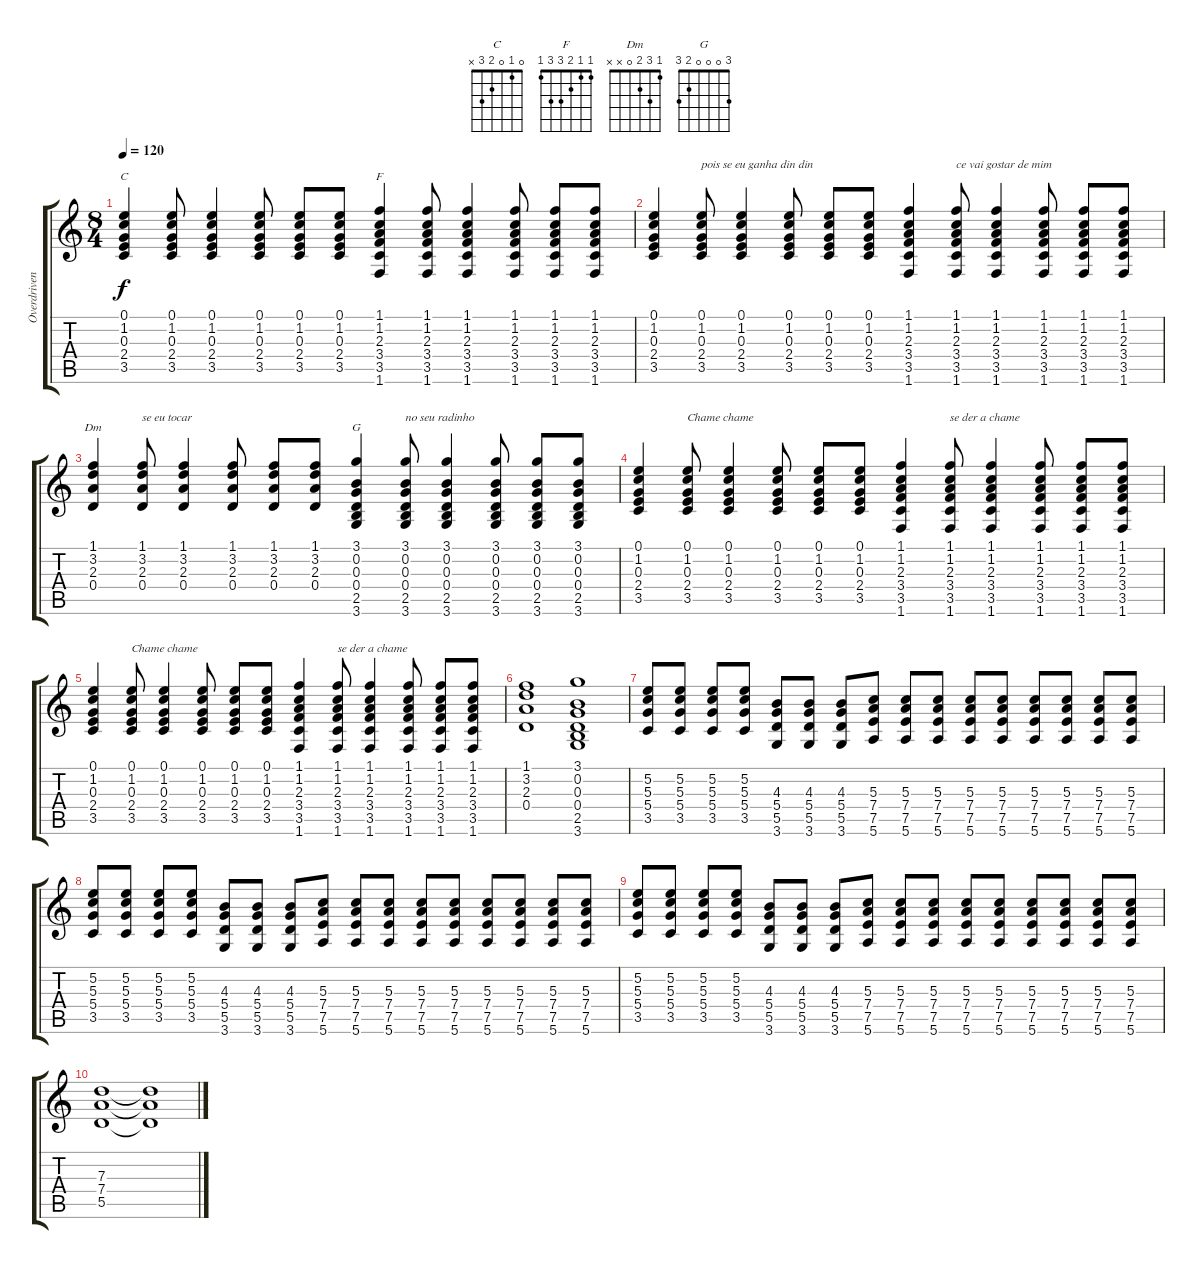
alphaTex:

\track ("Overdriven 1" "Overdriven") {instrument overdrivenguitar}
\staff {score tabs}
\tuning (E4 B3 G3 D3 A2 E2) {hide}
\chord ("C" 0 1 0 2 3 x)
\chord ("F" 1 1 2 3 3 1)
\chord ("Dm" 1 3 2 0 x x)
\chord ("G" 3 0 0 0 2 3)
\ts (8 4)
\tempo 120
\clef g2
\ks c
(0.1 1.2 0.3 2.4 3.5).4{ch "C" dy f} (0.1 1.2 0.3 2.4 3.5).8{txt ""} (0.1 1.2 0.3 2.4 3.5).4 (0.1 1.2 0.3 2.4 3.5).8 (0.1 1.2 0.3 2.4 3.5).8 (0.1 1.2 0.3 2.4 3.5).8 (1.1 1.2 2.3 3.4 3.5 1.6).4{ch "F"} (1.1 1.2 2.3 3.4 3.5 1.6).8{txt ""} (1.1 1.2 2.3 3.4 3.5 1.6).4 (1.1 1.2 2.3 3.4 3.5 1.6).8 (1.1 1.2 2.3 3.4 3.5 1.6).8 (1.1 1.2 2.3 3.4 3.5 1.6).8 |
(0.1 1.2 0.3 2.4 3.5).4 (0.1 1.2 0.3 2.4 3.5).8{txt "pois se eu ganha din din"} (0.1 1.2 0.3 2.4 3.5).4 (0.1 1.2 0.3 2.4 3.5).8 (0.1 1.2 0.3 2.4 3.5).8 (0.1 1.2 0.3 2.4 3.5).8 (1.1 1.2 2.3 3.4 3.5 1.6).4 (1.1 1.2 2.3 3.4 3.5 1.6).8{txt "ce vai gostar de mim"} (1.1 1.2 2.3 3.4 3.5 1.6).4 (1.1 1.2 2.3 3.4 3.5 1.6).8 (1.1 1.2 2.3 3.4 3.5 1.6).8 (1.1 1.2 2.3 3.4 3.5 1.6).8 |
(1.1 3.2 2.3 0.4).4{ch "Dm"} (1.1 3.2 2.3 0.4).8{txt "se eu tocar "} (1.1 3.2 2.3 0.4).4 (1.1 3.2 2.3 0.4).8 (1.1 3.2 2.3 0.4).8 (1.1 3.2 2.3 0.4).8 (3.1 0.2 0.3 0.4 2.5 3.6).4{ch "G"} (3.1 0.2 0.3 0.4 2.5 3.6).8{txt "no seu radinho"} (3.1 0.2 0.3 0.4 2.5 3.6).4 (3.1 0.2 0.3 0.4 2.5 3.6).8 (3.1 0.2 0.3 0.4 2.5 3.6).8 (3.1 0.2 0.3 0.4 2.5 3.6).8 |
(0.1 1.2 0.3 2.4 3.5).4 (0.1 1.2 0.3 2.4 3.5).8{txt "Chame chame"} (0.1 1.2 0.3 2.4 3.5).4 (0.1 1.2 0.3 2.4 3.5).8 (0.1 1.2 0.3 2.4 3.5).8 (0.1 1.2 0.3 2.4 3.5).8 (1.1 1.2 2.3 3.4 3.5 1.6).4 (1.1 1.2 2.3 3.4 3.5 1.6).8{txt "se der a chame "} (1.1 1.2 2.3 3.4 3.5 1.6).4 (1.1 1.2 2.3 3.4 3.5 1.6).8 (1.1 1.2 2.3 3.4 3.5 1.6).8 (1.1 1.2 2.3 3.4 3.5 1.6).8 |
(0.1 1.2 0.3 2.4 3.5).4 (0.1 1.2 0.3 2.4 3.5).8{txt "Chame chame"} (0.1 1.2 0.3 2.4 3.5).4 (0.1 1.2 0.3 2.4 3.5).8 (0.1 1.2 0.3 2.4 3.5).8 (0.1 1.2 0.3 2.4 3.5).8 (1.1 1.2 2.3 3.4 3.5 1.6).4 (1.1 1.2 2.3 3.4 3.5 1.6).8{txt "se der a chame "} (1.1 1.2 2.3 3.4 3.5 1.6).4 (1.1 1.2 2.3 3.4 3.5 1.6).8 (1.1 1.2 2.3 3.4 3.5 1.6).8 (1.1 1.2 2.3 3.4 3.5 1.6).8 |
(1.1 3.2 2.3 0.4).1 (3.1 0.2 0.3 0.4 2.5 3.6).1 |
(5.2 5.3 5.4 3.5).8 (5.2 5.3 5.4 3.5).8 (5.2 5.3 5.4 3.5).8 (5.2 5.3 5.4 3.5).8 (4.3 5.4 5.5 3.6).8 (4.3 5.4 5.5 3.6).8 (4.3 5.4 5.5 3.6).8 (5.3 7.4 7.5 5.6).8 (5.3 7.4 7.5 5.6).8 (5.3 7.4 7.5 5.6).8 (5.3 7.4 7.5 5.6).8 (5.3 7.4 7.5 5.6).8 (5.3 7.4 7.5 5.6).8 (5.3 7.4 7.5 5.6).8 (5.3 7.4 7.5 5.6).8 (5.3 7.4 7.5 5.6).8 |
(5.2 5.3 5.4 3.5).8 (5.2 5.3 5.4 3.5).8 (5.2 5.3 5.4 3.5).8 (5.2 5.3 5.4 3.5).8 (4.3 5.4 5.5 3.6).8 (4.3 5.4 5.5 3.6).8 (4.3 5.4 5.5 3.6).8 (5.3 7.4 7.5 5.6).8 (5.3 7.4 7.5 5.6).8 (5.3 7.4 7.5 5.6).8 (5.3 7.4 7.5 5.6).8 (5.3 7.4 7.5 5.6).8 (5.3 7.4 7.5 5.6).8 (5.3 7.4 7.5 5.6).8 (5.3 7.4 7.5 5.6).8 (5.3 7.4 7.5 5.6).8 |
(5.2 5.3 5.4 3.5).8 (5.2 5.3 5.4 3.5).8 (5.2 5.3 5.4 3.5).8 (5.2 5.3 5.4 3.5).8 (4.3 5.4 5.5 3.6).8 (4.3 5.4 5.5 3.6).8 (4.3 5.4 5.5 3.6).8 (5.3 7.4 7.5 5.6).8 (5.3 7.4 7.5 5.6).8 (5.3 7.4 7.5 5.6).8 (5.3 7.4 7.5 5.6).8 (5.3 7.4 7.5 5.6).8 (5.3 7.4 7.5 5.6).8 (5.3 7.4 7.5 5.6).8 (5.3 7.4 7.5 5.6).8 (5.3 7.4 7.5 5.6).8 |
(7.3 7.4 5.5).1 (7.3{t} 7.4{t} 5.5{t}).1
